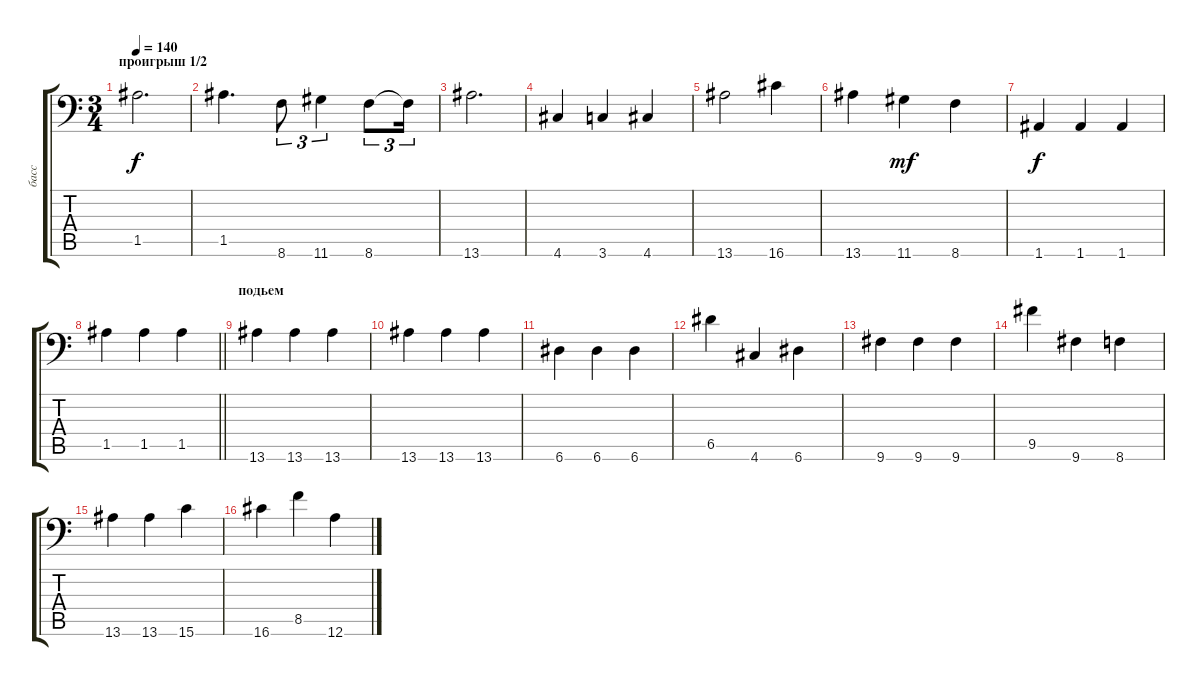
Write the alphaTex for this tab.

\track ("басс" "басс") {instrument electricbassfinger}
\staff {score tabs}
\tuning (E4 B3 G3 D3 A2 A1) {hide}
\ts (3 4)
\section ("" "проигрыш 1/2")
\tempo 140
\clef f4
\ks c
1.5.2{d dy f} |
1.5.4{d} 8.6.8{tu (3 2)} 11.6.4{tu (3 2)} 8.6.8{tu (3 2)} 8.6{t}.16{tu (3 2)} |
13.6.2{d} |
4.6.4 3.6.4 4.6.4 |
13.6.2 16.6.4 |
13.6.4 11.6.4{dy mf} 8.6.4 |
1.6.4{dy f} 1.6.4 1.6.4 |
\barLineRight lightlight
1.5.4 1.5.4 1.5.4 |
\section ("" "подьем")
13.6.4 13.6.4 13.6.4 |
13.6.4 13.6.4 13.6.4 |
6.6.4 6.6.4 6.6.4 |
6.5.4 4.6.4 6.6.4 |
9.6.4 9.6.4 9.6.4 |
9.5.4 9.6.4 8.6.4 |
13.6.4 13.6.4 15.6.4 |
16.6.4 8.5.4 12.6.4
